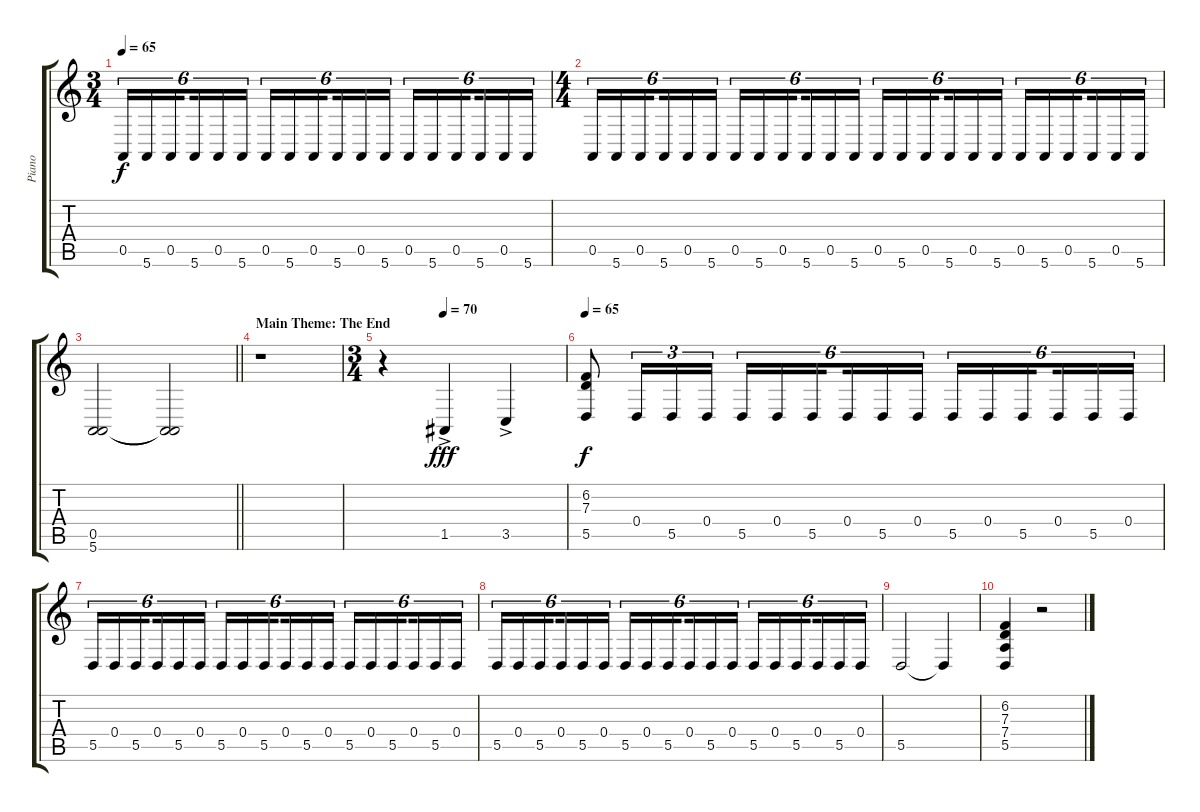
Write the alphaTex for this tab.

\track ("Piano" "Piano") {instrument acousticgrandpiano}
\staff {score tabs}
\tuning (E4 B3 G3 D3 A2 E2) {hide}
\ts (3 4)
\tempo 65
\clef g2
\ks c
0.5.16{tu (6 4) dy f} 5.6.16{tu (6 4)} 0.5.16{tu (6 4) beam splitsecondary} 5.6.16{tu (6 4)} 0.5.16{tu (6 4)} 5.6.16{tu (6 4)} 0.5.16{tu (6 4)} 5.6.16{tu (6 4)} 0.5.16{tu (6 4) beam splitsecondary} 5.6.16{tu (6 4)} 0.5.16{tu (6 4)} 5.6.16{tu (6 4)} 0.5.16{tu (6 4)} 5.6.16{tu (6 4)} 0.5.16{tu (6 4) beam splitsecondary} 5.6.16{tu (6 4)} 0.5.16{tu (6 4)} 5.6.16{tu (6 4)} |
\ts (4 4)
0.5.16{tu (6 4)} 5.6.16{tu (6 4)} 0.5.16{tu (6 4) beam splitsecondary} 5.6.16{tu (6 4)} 0.5.16{tu (6 4)} 5.6.16{tu (6 4)} 0.5.16{tu (6 4)} 5.6.16{tu (6 4)} 0.5.16{tu (6 4) beam splitsecondary} 5.6.16{tu (6 4)} 0.5.16{tu (6 4)} 5.6.16{tu (6 4)} 0.5.16{tu (6 4)} 5.6.16{tu (6 4)} 0.5.16{tu (6 4) beam splitsecondary} 5.6.16{tu (6 4)} 0.5.16{tu (6 4)} 5.6.16{tu (6 4)} 0.5.16{tu (6 4)} 5.6.16{tu (6 4)} 0.5.16{tu (6 4) beam splitsecondary} 5.6.16{tu (6 4)} 0.5.16{tu (6 4)} 5.6.16{tu (6 4)} |
\barLineRight lightlight
(0.5 5.6).2 (0.5{t} 5.6{t}).2 |
\section ("" "Main Theme: The End")
r.1 |
\ts (3 4)
\tempo (70 0.3333333333333333)
r.4 1.5{ac}.4{dy fff} 3.5{ac}.4 |
\tempo 65
(6.2 7.3 5.5).8{dy f} 0.4.16{tu (3 2)} 5.5.16{tu (3 2)} 0.4.16{tu (3 2)} 5.5.16{tu (6 4)} 0.4.16{tu (6 4)} 5.5.16{tu (6 4) beam splitsecondary} 0.4.16{tu (6 4)} 5.5.16{tu (6 4)} 0.4.16{tu (6 4)} 5.5.16{tu (6 4)} 0.4.16{tu (6 4)} 5.5.16{tu (6 4) beam splitsecondary} 0.4.16{tu (6 4)} 5.5.16{tu (6 4)} 0.4.16{tu (6 4)} |
5.5.16{tu (6 4)} 0.4.16{tu (6 4)} 5.5.16{tu (6 4) beam splitsecondary} 0.4.16{tu (6 4)} 5.5.16{tu (6 4)} 0.4.16{tu (6 4)} 5.5.16{tu (6 4)} 0.4.16{tu (6 4)} 5.5.16{tu (6 4) beam splitsecondary} 0.4.16{tu (6 4)} 5.5.16{tu (6 4)} 0.4.16{tu (6 4)} 5.5.16{tu (6 4)} 0.4.16{tu (6 4)} 5.5.16{tu (6 4) beam splitsecondary} 0.4.16{tu (6 4)} 5.5.16{tu (6 4)} 0.4.16{tu (6 4)} |
5.5.16{tu (6 4)} 0.4.16{tu (6 4)} 5.5.16{tu (6 4) beam splitsecondary} 0.4.16{tu (6 4)} 5.5.16{tu (6 4)} 0.4.16{tu (6 4)} 5.5.16{tu (6 4)} 0.4.16{tu (6 4)} 5.5.16{tu (6 4) beam splitsecondary} 0.4.16{tu (6 4)} 5.5.16{tu (6 4)} 0.4.16{tu (6 4)} 5.5.16{tu (6 4)} 0.4.16{tu (6 4)} 5.5.16{tu (6 4) beam splitsecondary} 0.4.16{tu (6 4)} 5.5.16{tu (6 4)} 0.4.16{tu (6 4)} |
5.5.2 5.5{t}.4 |
(6.2 7.3 7.4 5.5).4 r.2
